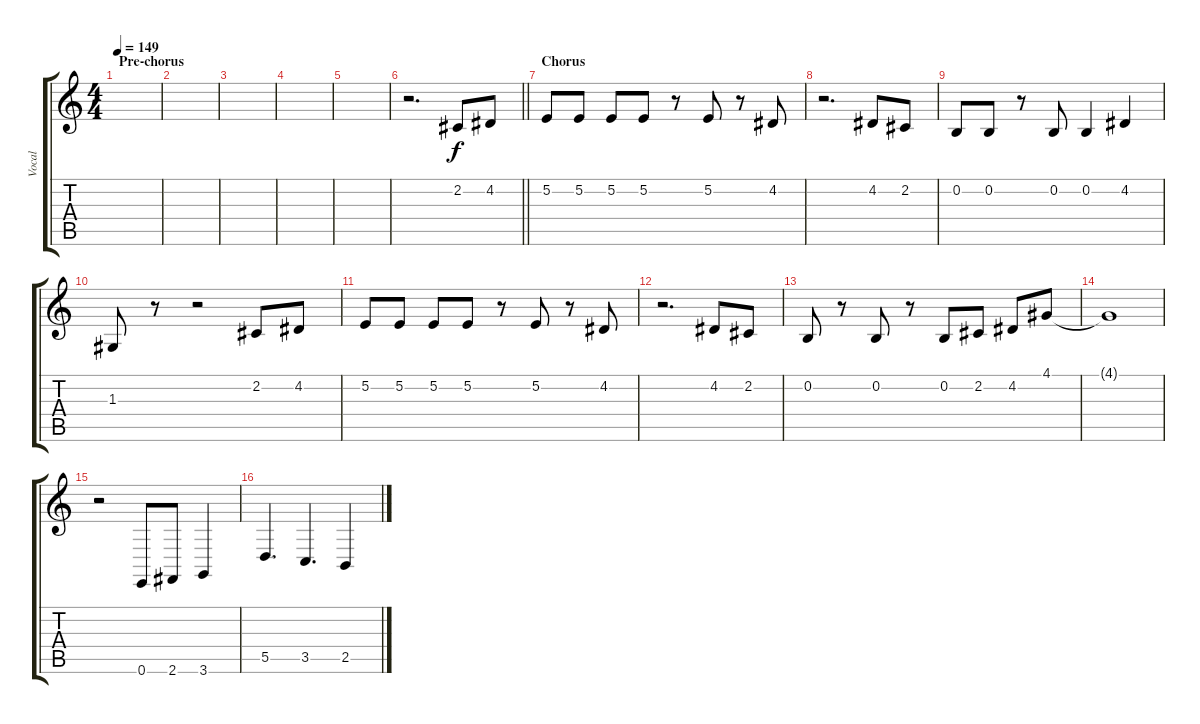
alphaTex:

\track ("Vocal" "Vocal") {instrument tenorsax}
\staff {score tabs}
\tuning (E4 B3 G3 D3 A2 E2) {hide}
\ts (4 4)
\section ("" "Pre-chorus")
\tempo 149
\clef g2
\ks c
|
|
|
|
|
\barLineRight lightlight
r.2{d} 2.2.8 4.2.8 |
\section ("" "Chorus")
5.2.8 5.2.8 5.2.8 5.2.8 r.8 5.2.8 r.8 4.2.8 |
r.2{d} 4.2.8 2.2.8 |
0.2.8 0.2.8 r.8 0.2.8 0.2.4 4.2.4 |
1.3.8 r.8 r.2 2.2.8 4.2.8 |
5.2.8 5.2.8 5.2.8 5.2.8 r.8 5.2.8 r.8 4.2.8 |
r.2{d} 4.2.8 2.2.8 |
0.2.8 r.8 0.2.8 r.8 0.2.8 2.2.8 4.2.8 4.1.8 |
4.1{t}.1 |
r.2 0.6.8 2.6.8 3.6.4 |
5.5.4{d} 3.5.4{d} 2.5.4
